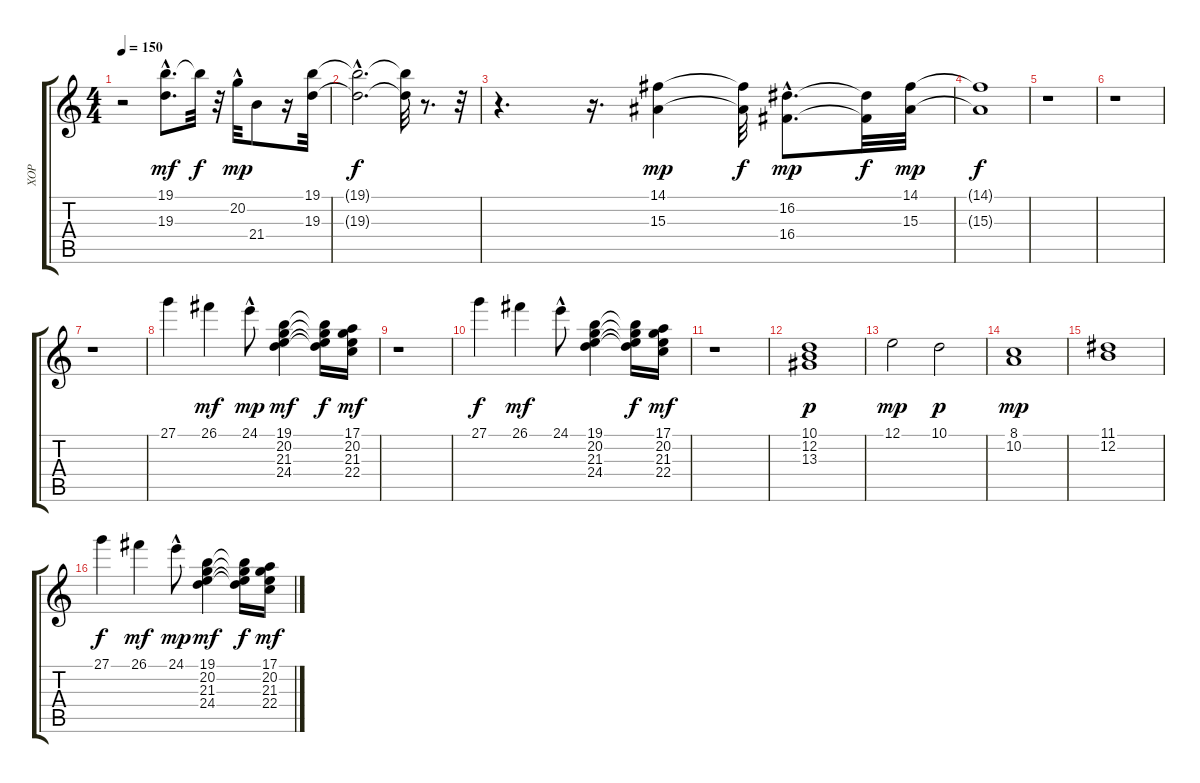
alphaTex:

\track ("XOP" "XOP") {instrument rockorgan}
\staff {score tabs}
\tuning (E4 B3 G3 D3 A2 E2) {hide}
\ts (4 4)
\tempo 150
\clef g2
\ks c
r.2{dy f} (19.1{hac} 19.3{hac}).8{d dy mf} 19.1{t}.32{dy f} r.32 20.2{hac}.32{dy mp} 21.4.8 r.16 (19.1 19.3).32 |
(19.1{hac t} 19.3{hac t}).2{d dy f} (19.1{t} 19.3{t}).32 r.8{d} r.32 |
r.4{d} r.16{d} (14.1 15.3).4{dy mp} (14.1{t} 15.3{t}).32{dy f} (16.2{hac} 16.4{hac}).8{d dy mp} (16.2{t} 16.4{t}).32{dy f} (14.1 15.3).32{dy mp} |
(14.1{t} 15.3{t}).1{dy f} |
r.1 |
r.1 |
r.1 |
27.1.4{volume 14} 26.1.4{dy mf} 24.1{hac}.8{dy mp} (19.1 20.2 21.3 24.4).4{dy mf} (19.1{t} 20.2{t} 21.3{t} 24.4{t}).16{dy f} (17.1 20.2 21.3 22.4).16{dy mf} |
r.1 |
27.1.4{dy f} 26.1.4{dy mf} 24.1{hac}.8 (19.1 20.2 21.3 24.4).4 (19.1{t} 20.2{t} 21.3{t} 24.4{t}).16{dy f} (17.1 20.2 21.3 22.4).16{dy mf} |
r.1 |
(10.1 12.2 13.3).1{dy p} |
12.1.2{dy mp} 10.1.2{dy p} |
(8.1 10.2).1{dy mp} |
(11.1 12.2).1 |
27.1.4{dy f volume 14} 26.1.4{dy mf} 24.1{hac}.8{dy mp} (19.1 20.2 21.3 24.4).4{dy mf} (19.1{t} 20.2{t} 21.3{t} 24.4{t}).16{dy f} (17.1 20.2 21.3 22.4).16{dy mf}
